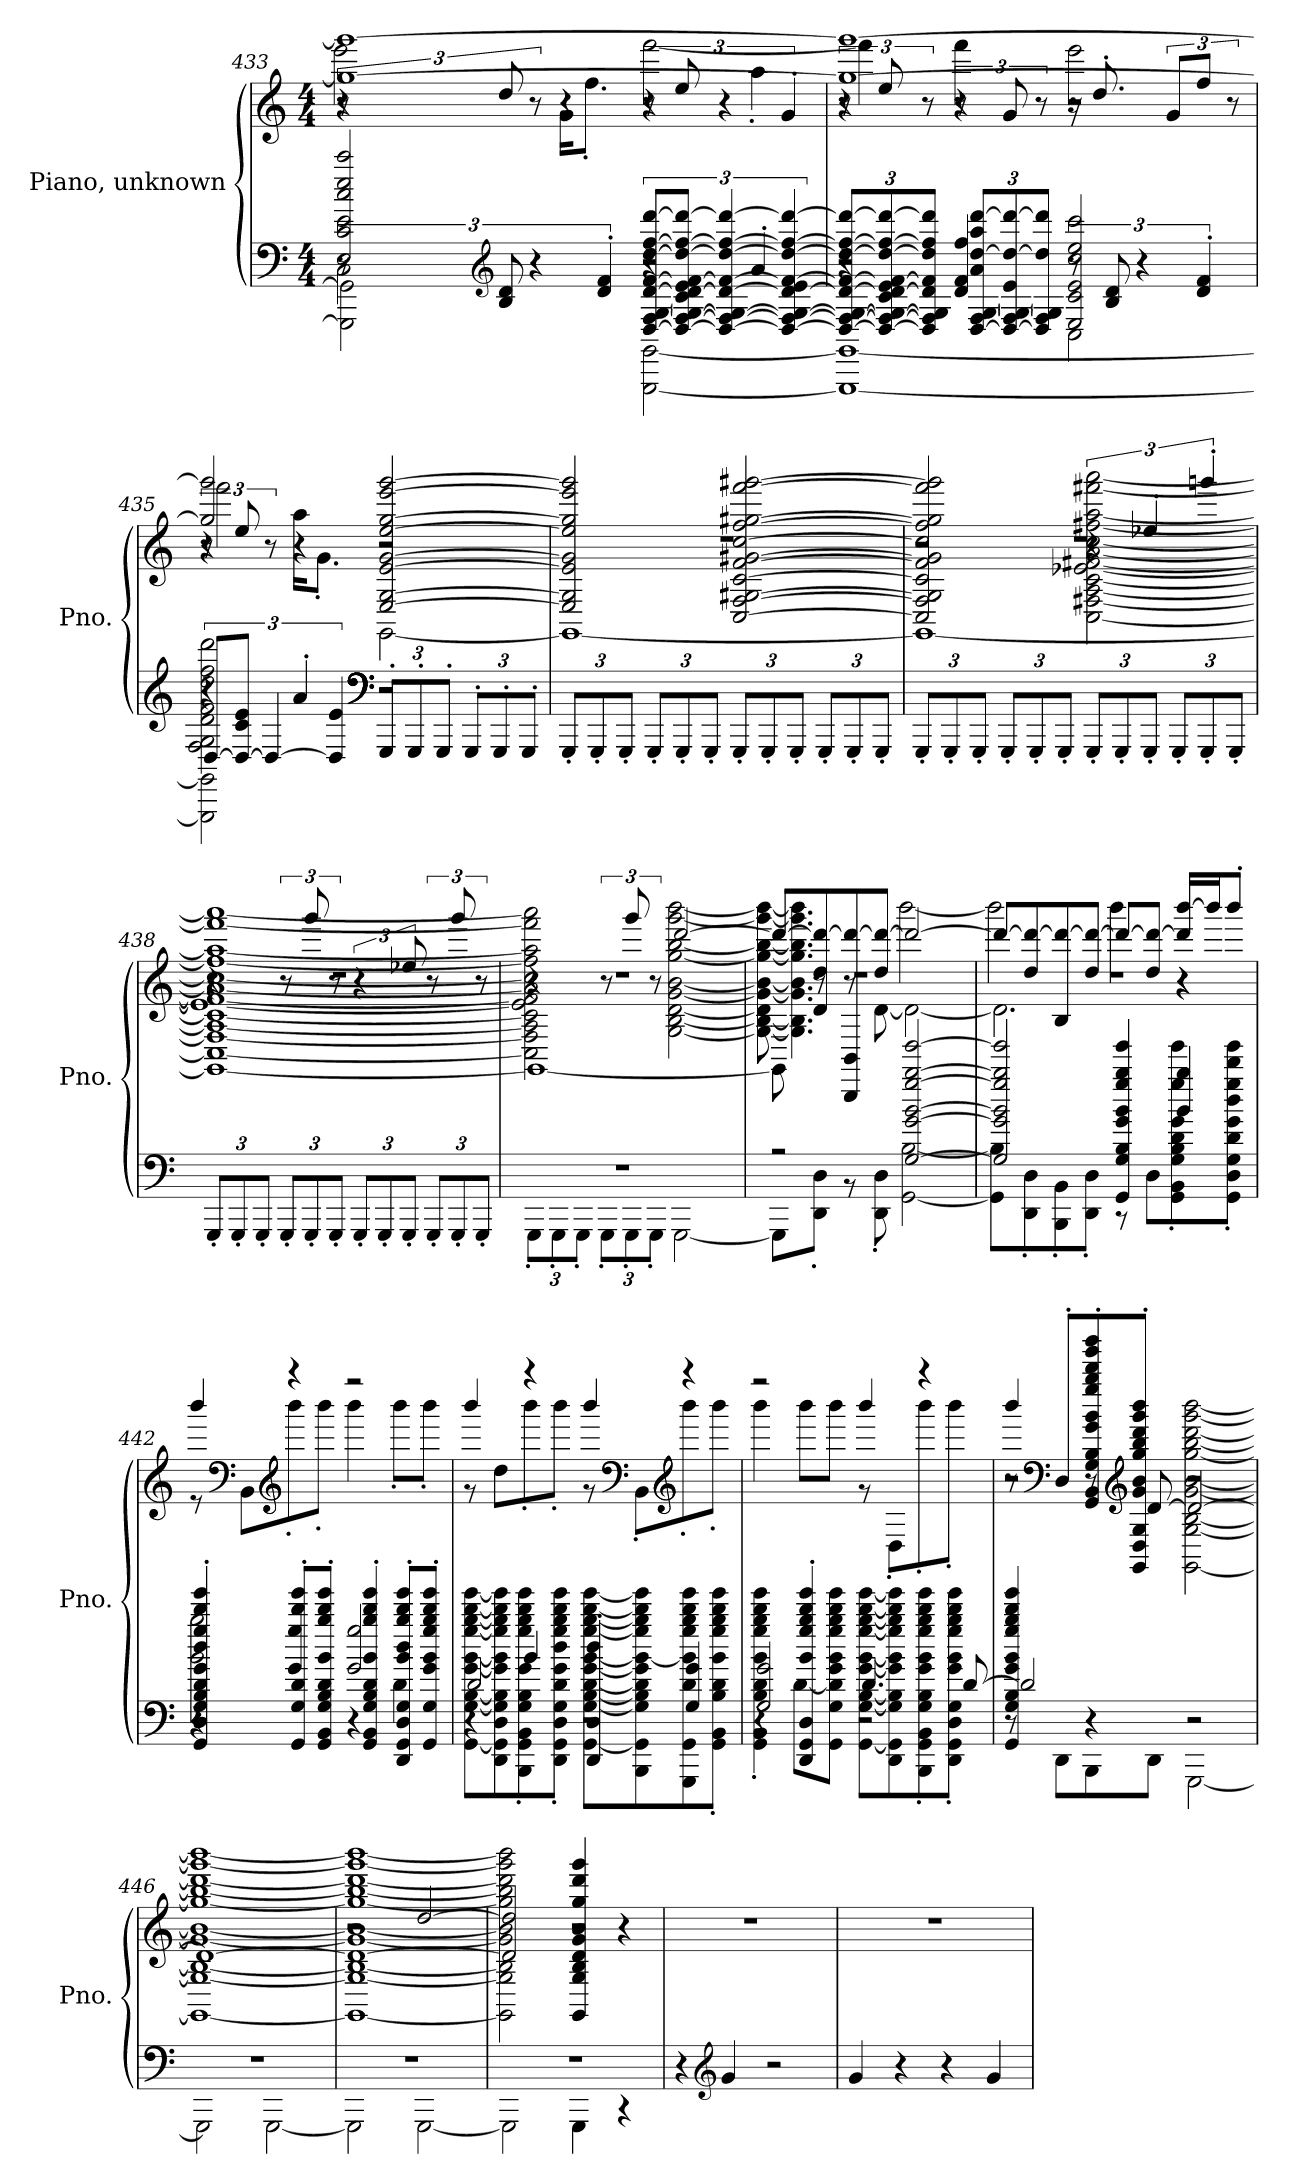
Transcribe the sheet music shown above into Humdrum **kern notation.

**kern	**kern
*part1	*part1
*staff2	*staff1
*I"Piano, unknown	*
*I'Pno.	*
!!LO:PB:g=z
*clefF4	*clefG2
*k[]	*k[]
*M4/4	*M4/4
=433	=433
*^	*^
*	*^	*	*^
*	*	*^	*	*	*^
2E/ 2c/ 2e/ 2cc/ 2ee/ 2ccc/	2C\	12r	2GGG\] 2GG\]	1gg_ 1ggg_	4r	12r	2eee\
*clefG2	*	*	*	*	*	*	*
.	.	12B/ 12d/	.	.	.	12dd/	.
.	.	6r	.	.	.	12r	.
.	.	.	.	.	16g\KL	4r	.
.	.	.	.	.	8.ff'\J	.	.
.	.	6d/' 6f/'	.	.	.	.	.
4r	2r	[12D/ [12F/ [12G/ [12d/ [12f/ [12dd/ [12ff/ [12ddd/L	[2GGG\ [2GG\	.	4r	12r	[2fff\
.	.	12D/_ 12F/_ 12G/_ 12c/ 12d/_ 12e/ 12f/_ 12dd/_ 12ff/_ 12ddd/_J	.	.	.	12ee/	.
.	.	6D/_ 6F/_ 6G/_ 6d/_ 6f/_ 6dd/_ 6ff/_ 6ddd/_	.	.	.	6r	.
4a'/	.	.	.	.	4aa'\	.	.
.	.	6D/_ 6F/_ 6G/_ 6d/_ 6e/ 6f/_ 6dd/_ 6ff/_ 6ddd/_	.	.	.	6g'/	.
=434	=434	=434	=434	=434	=434	=434	=434
*	*	*Xbrackettup	*	*	*	*	*
4r	2r	12D/_ 12F/_ 12G/_ 12d/_ 12f/_ 12dd/_ 12ff/_ 12ddd/_L	1GGG_ 1GG_	1gg_ 1ggg_	4r	12r	4fff\]
.	.	12D/_ 12F/_ 12G/_ 12c/ 12d/_ 12e/ 12f/_ 12dd/_ 12ff/_ 12ddd/_	.	.	.	12ee/	.
.	.	12D/] 12F/] 12G/] 12d/] 12f/] 12dd/] 12ff/] 12ddd/]J	.	.	.	12r	.
4d/ 4f/ 4ff/	.	[12D/ [12F/ [12G/ 12a/ [12dd/ 12aa/ [12ddd/L	.	.	4fff\	12r	4r
.	.	12D/_ 12F/_ 12G/_ 12e/ 12dd/_ 12ddd/_	.	.	.	12g/	.
.	.	12D/] 12F/] 12G/] 12dd/] 12ddd/]J	.	.	.	12r	.
*	*	*brackettup	*	*	*	*	*
2E/ 2c/ 2e/ 2cc/ 2ee/ 2ccc/	2C\	12r	.	.	2eee\	16r	2r
.	.	.	.	.	.	8.dd'/	.
.	.	12B/ 12d/	.	.	.	.	.
.	.	6r	.	.	.	.	.
.	.	.	.	.	.	12g/L	.
.	.	6d/' 6f/'	.	.	.	12ff/J	.
.	.	.	.	.	.	12r	.
!!LO:LB:g=z	!!	!!	!!
=435	=435	=435	=435	=435	=435	=435	=435
4r	2F\ 2G\ 2d\ 2f\ 2dd\ 2ff\ 2ddd\	[12D/L	2GGG\] 2GG\]	2gg/] 2ggg/]	4r	12r	2fff\
.	.	12D/_ 12c/ 12e/J	.	.	.	12ee/	.
.	.	6D/_	.	.	.	12r	.
4a'/	.	.	.	.	16aa\KL	4r	.
.	.	.	.	.	8.g'\J	.	.
.	.	6D/] 6e/	.	.	.	.	.
*clefF4	*	*	*	*	*	*	*
*	*	*Xbrackettup	*	*	*	*	*
2r	2r	12GGG'/L	2r	2r	[2GG\	[2E/ [2G/ [2e/ [2g/ [2ee/ [2gg/ [2eee/ [2ggg/	2r
.	.	12GGG'/	.	.	.	.	.
.	.	12GGG'/J	.	.	.	.	.
.	.	12GGG'/L	.	.	.	.	.
.	.	12GGG'/	.	.	.	.	.
.	.	12GGG'/J	.	.	.	.	.
*v	*v	*v	*v	*	*	*	*
*	*	*	*v	*v
=436	=436	=436	=436
12GGG'/L	1r	1GG_	2E/] 2G/] 2e/] 2g/] 2ee/] 2gg/] 2eee/] 2ggg/]
12GGG'/	.	.	.
12GGG'/J	.	.	.
12GGG'/L	.	.	.
12GGG'/	.	.	.
12GGG'/J	.	.	.
12GGG'/L	.	.	[2C/ [2F/ [2G#X/ [2c/ [2f/ [2g#X/ [2cc/ [2ff/ [2gg#X/ [2fff/ [2ggg#X/
12GGG'/	.	.	.
12GGG'/J	.	.	.
12GGG'/L	.	.	.
12GGG'/	.	.	.
12GGG'/J	.	.	.
!!LO:LB:g=z
=437	=437	=437	=437
*	*	*	*^
12GGG'/L	1r	1GG_	2C/] 2F/] 2G#/] 2c/] 2f/] 2g#/] 2cc/] 2ff/] 2gg#/] 2fff/] 2ggg#/]	2r
12GGG'/	.	.	.	.
12GGG'/J	.	.	.	.
12GGG'/L	.	.	.	.
12GGG'/	.	.	.	.
12GGG'/J	.	.	.	.
12GGG'/L	.	.	6r	[2C\ [2F#X\ [2A\ [2c\ [2e-X\ [2f#X\ [2a\ [2cc\ [2ff#X\ [2aa\ [2fff#X\ [2aaa\
12GGG'/	.	.	.	.
12GGG'/J	.	.	6ee-X'/	.
12GGG'/L	.	.	.	.
12GGG'/	.	.	6gggn'/	.
12GGG'/J	.	.	.	.
=438	=438	=438	=438	=438
12GGG'/L	1r	1GG_	4r	1C_ 1F#_ 1A_ 1c_ 1e-_ 1f#_ 1a_ 1cc_ 1ff#_ 1aa_ 1fff#_ 1aaa_
12GGG'/	.	.	.	.
12GGG'/J	.	.	.	.
12GGG'/L	.	.	12r	.
12GGG'/	.	.	12ggg/	.
12GGG'/J	.	.	12r	.
12GGG'/L	.	.	6r	.
12GGG'/	.	.	.	.
12GGG'/J	.	.	12ee-X/	.
12GGG'/L	.	.	12r	.
12GGG'/	.	.	12ggg/	.
12GGG'/J	.	.	12r	.
!!LO:LB:g=z	!!	!!	!!
=439	=439	=439	=439	=439
*^	*	*	*	*
1r	12GGG'\L	1r	1GG_	4r	2C\] 2F#\] 2A\] 2c\] 2e-\] 2f#\] 2a\] 2cc\] 2ff#\] 2aa\] 2fff#\] 2aaa\]
.	12GGG'\	.	.	.	.
.	12GGG'\J	.	.	.	.
.	12GGG'\L	.	.	12r	.
.	12GGG'\	.	.	12ggg/	.
.	12GGG'\J	.	.	12r	.
.	[2GGG\	.	.	[2ddd/	[2G\ [2B\ [2d\ [2g\ [2b\ [2gg\ [2bb\ [2ggg\ [2bbb\
=440	=440	=440	=440	=440	=440
2r	8GGG\L]	1r	8GG\]	8ddd/L_	8G\_ 8B\_ 8d\] 8g\_ 8b\_ 8gg\_ 8bb\_ 8ggg\_ 8bbb\_
.	8DD\' 8D\'J	.	8r	8d/ 8dd/ 8ddd/_	4.G\] 4.B\] 4.g\] 4.b\] 4.gg\] 4.bb\] 4.ggg\] 4.bbb\]
.	8r	.	8r	8BBB/ 8BB/ 8ddd/_	.
.	8DD\' 8D\'	.	[8d\	8dd/ 8ddd/_J	.
[2G/ [2g/ [2b/ [2gg/ [2bb/ [2ggg/	[2GG\ [2B\	.	2d\_	2ddd/_	[2bbb\
=441	=441	=441	=441	=441	=441
2G/] 2g/] 2b/] 2gg/] 2bb/] 2ggg/]	8GG\] 8B\]L	1r	2.d\]	8ddd/L_	2bbb\]
.	8DD\' 8D\'	.	.	8dd/ 8ddd/_	.
.	8BBB\' 8BB\'	.	.	8B/ 8ddd/_	.
.	8DD\' 8D\'J	.	.	8dd/ 8ddd/_J	.
4GG/ 4G/ 4B/ 4g/ 4b/ 4gg/ 4bb/ 4ggg/	8r	.	.	8ddd/L_	4bbb\
.	8D\L	.	.	8dd/ 8ddd/_J	.
4b/ 4bb/	8GG\' 8BB\' 8G\' 8B\' 8d\' 8g\' 8gg\' 8ggg\'	.	4r	16ddd/] [16bbb/LL	4r
.	.	.	.	16bbb/J]	.
.	8GG\' 8D\' 8G\' 8d\' 8g\' 8dd\' 8gg\' 8ddd\' 8ggg\'J	.	.	8bbb'/J	.
*	*	*	*v	*v	*v
!!LO:LB:g=z
=442	=442	=442	=442
*	*^	*	*
4r	2b\ 2bb\	4GG/' 4D/' 4G/' 4B/' 4d/' 4g/' 4dd/' 4gg/' 4ddd/' 4ggg/'	4bbb/	8r
*	*	*	*clefF4	*
.	.	.	.	8BB\L
*	*	*	*clefG2	*
4g/ 4gg/	.	8GG/' 8G/' 8d/' 8ddd/' 8ggg/'L	4r	8bbb'\
.	.	8GG/' 8BB/' 8G/' 8B/' 8d/' 8b/' 8bb/' 8ddd/' 8ggg/'J	.	8bbb'\J
2g/ 2gg/	4r	4GG/' 4BB/' 4G/' 4B/' 4d/' 4b/' 4bb/' 4ddd/' 4ggg/'	2r	4bbb\
.	4d\	8DD/' 8GG/' 8D/' 8G/' 8b/' 8dd/' 8bb/' 8ddd/' 8ggg/'L	.	8bbb'\L
.	.	8GG/' 8G/' 8g/' 8b/' 8gg/' 8bb/' 8ddd/' 8ggg/'J	.	8bbb'\J
=443	=443	=443	=443	=443
4r	[8GG\ [8G\ [8B\ [8g\ [8b\ [8gg\ [8bb\ [8ddd\ [8ggg\L	2d/	4bbb/	8r
.	8DD\ 8GG\] 8D\ 8G\] 8B\] 8g\] 8b\] 8gg\] 8bb\] 8ddd\] 8ggg\]	.	.	8dd\L
4b/	8BBB\' 8GG\' 8BB\' 8G\' 8B\' 8g\' 8gg\' 8bb\' 8ddd\' 8ggg\'	.	4r	8bbb'\
.	8DD\' 8GG\' 8D\' 8G\' 8d\' 8g\' 8dd\' 8gg\' 8bb\' 8ddd\' 8ggg\'J	.	.	8bbb'\J
2r	[8GG\ [8G\ [8B\ [8d\ [8g\ [8b\ [8gg\ [8bb\ [8ddd\ [8ggg\L	4DD/' 4D/' 4dd/'	4bbb/	8r
*	*	*	*clefF4	*
.	8BBB\ 8GG\] 8G\] 8B\] 8d\] 8g\] 8b\_ 8gg\] 8bb\] 8ddd\] 8ggg\]	.	.	8BB'\L
*	*	*	*clefG2	*
.	8GGG\ 8GG\ 8d\ 8b\] 8gg\ 8bb\ 8ddd\ 8ggg\	4G/ 4g/	4r	8bbb'\
.	8GG\' 8BB\' 8B\' 8d\' 8b\' 8gg\' 8bb\' 8ddd\' 8ggg\'J	.	.	8bbb'\J
=444	=444	=444	=444	=444
4r	4GG\' 4BB\' 4B\' 4d\' 4b\' 4gg\' 4bb\' 4ddd\' 4ggg\'	2G/ 2g/	2r	4bbb\
4DD/' 4GG/' 4D/' 4b/' 4gg/' 4bb/' 4ddd/' 4ggg/'	[8d\L	.	.	8bbb\L
.	8GG\ 8G\ 8d\] 8g\ 8b\ 8gg\ 8bb\ 8ddd\ 8ggg\J	.	.	8bbb\J
2r	[8GG\ [8G\ [8B\ [8g\ [8b\ [8gg\ [8bb\ [8ddd\ [8ggg\L	4.d/	4bbb/	8r
.	8DD\ 8GG\] 8G\] 8B\] 8g\] 8b\] 8gg\] 8bb\] 8ddd\] 8ggg\]	.	.	8D'\L
.	8BBB\' 8GG\' 8BB\' 8G\' 8B\' 8g\' 8b\' 8gg\' 8bb\' 8ddd\' 8ggg\'	.	4r	8bbb'\
.	8DD\' 8GG\' 8D\' 8G\' 8g\' 8b\' 8gg\' 8bb\' 8ddd\' 8ggg\'J	[8d/	.	8bbb'\J
!!LO:LB:g=z
=445	=445	=445	=445	=445
*	*	*	*	*^
4GG/ 4G/ 4B/ 4g/ 4b/ 4gg/ 4bb/ 4ddd/ 4ggg/	8r	2d/]	4bbb/	2r	8r
*	*	*	*clefF4	*	*
.	8DD\L	.	.	.	8D'/L
4r	8BBB\	.	8r	.	8GG/' 8BB/' 8G/' 8B/' 8g/' 8b/' 8gg/' 8bb/' 8ddd/' 8ggg/' 8bbb/'
*	*	*	*clefG2	*	*
.	8DD\J	.	[8d/	.	8GG/' 8D/' 8G/' 8g/' 8b/' 8gg/' 8bb/' 8ddd/' 8ggg/' 8bbb/'J
2r	[2GGG\	2r	2d/_	[2GG\ [2G\ [2B\ [2g\ [2b\ [2gg\ [2bb\ [2ddd\ [2ggg\ [2bbb\	2r
*	*v	*v	*	*	*
*	*	*	*v	*v
=446	=446	=446	=446
1r	2GGG\]	1d_	1GG_ 1G_ 1B_ 1g_ 1b_ 1gg_ 1bb_ 1ddd_ 1ggg_ 1bbb_
.	[2GGG\	.	.
=447	=447	=447	=447
*	*	*	*^
1r	2GGG\]	1d_	1GG_ 1G_ 1B_ 1g_ 1b_ 1gg_ 1bb_ 1ddd_ 1ggg_ 1bbb_	2r
.	[2GGG\	.	.	[2dd/
=448	=448	=448	=448	=448
1r	2GGG\]	2d/]	2GG\] 2G\] 2B\] 2g\] 2b\] 2gg\] 2bb\] 2ddd\] 2ggg\] 2bbb\]	2dd/]
.	4GGG\	2r	2r	4GG/ 4G/ 4B/ 4d/ 4g/ 4b/ 4gg/ 4ddd/ 4ggg/
.	4r	.	.	4r
*v	*v	*	*	*
*	*v	*v	*v
=449	=449
4r	1r
*clefG2	*
4g/	.
2r	.
=450	=450
4g/	1r
4r	.
4r	.
4g/	.
=	=
*-	*-
